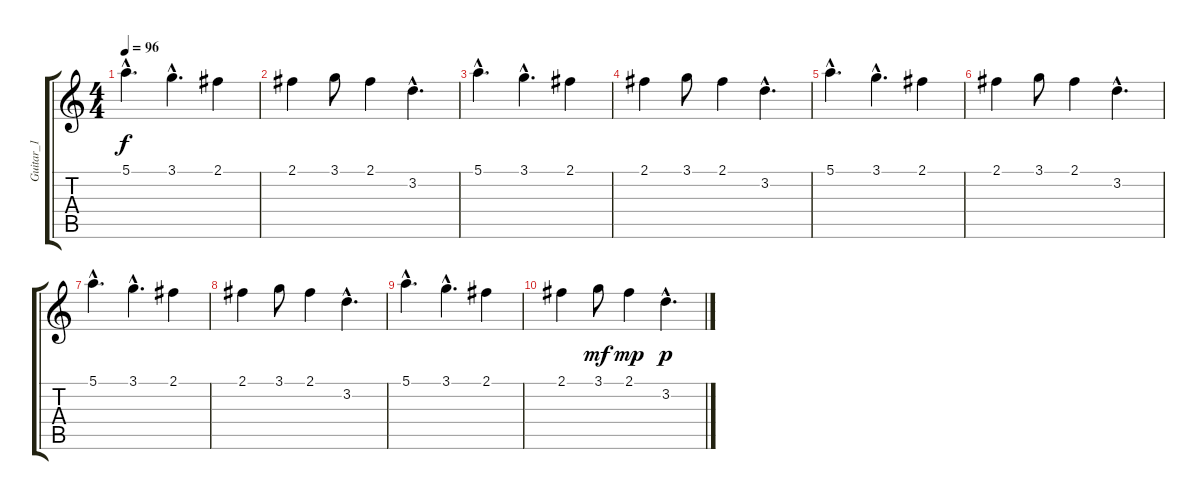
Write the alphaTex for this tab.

\track ("Guitar_1" "Guitar_1") {instrument electricguitarclean}
\staff {score tabs}
\tuning (E4 B3 G3 D3 A2 E2) {hide}
\ts (4 4)
\tempo 96
\clef g2
\ks c
5.1{hac}.4{d dy f volume 10} 3.1{hac}.4{d} 2.1.4 |
2.1.4{volume 10} 3.1.8 2.1.4 3.2{hac}.4{d} |
5.1{hac}.4{d volume 10} 3.1{hac}.4{d} 2.1.4 |
2.1.4{volume 10} 3.1.8 2.1.4 3.2{hac}.4{d} |
5.1{hac}.4{d volume 10} 3.1{hac}.4{d} 2.1.4 |
2.1.4{volume 10} 3.1.8 2.1.4 3.2{hac}.4{d} |
5.1{hac}.4{d volume 10} 3.1{hac}.4{d} 2.1.4 |
2.1.4{volume 10} 3.1.8 2.1.4 3.2{hac}.4{d} |
5.1{hac}.4{d volume 10} 3.1{hac}.4{d} 2.1.4 |
2.1.4{txt "" volume 10} 3.1.8{dy mf} 2.1.4{dy mp} 3.2{hac}.4{d dy p}
